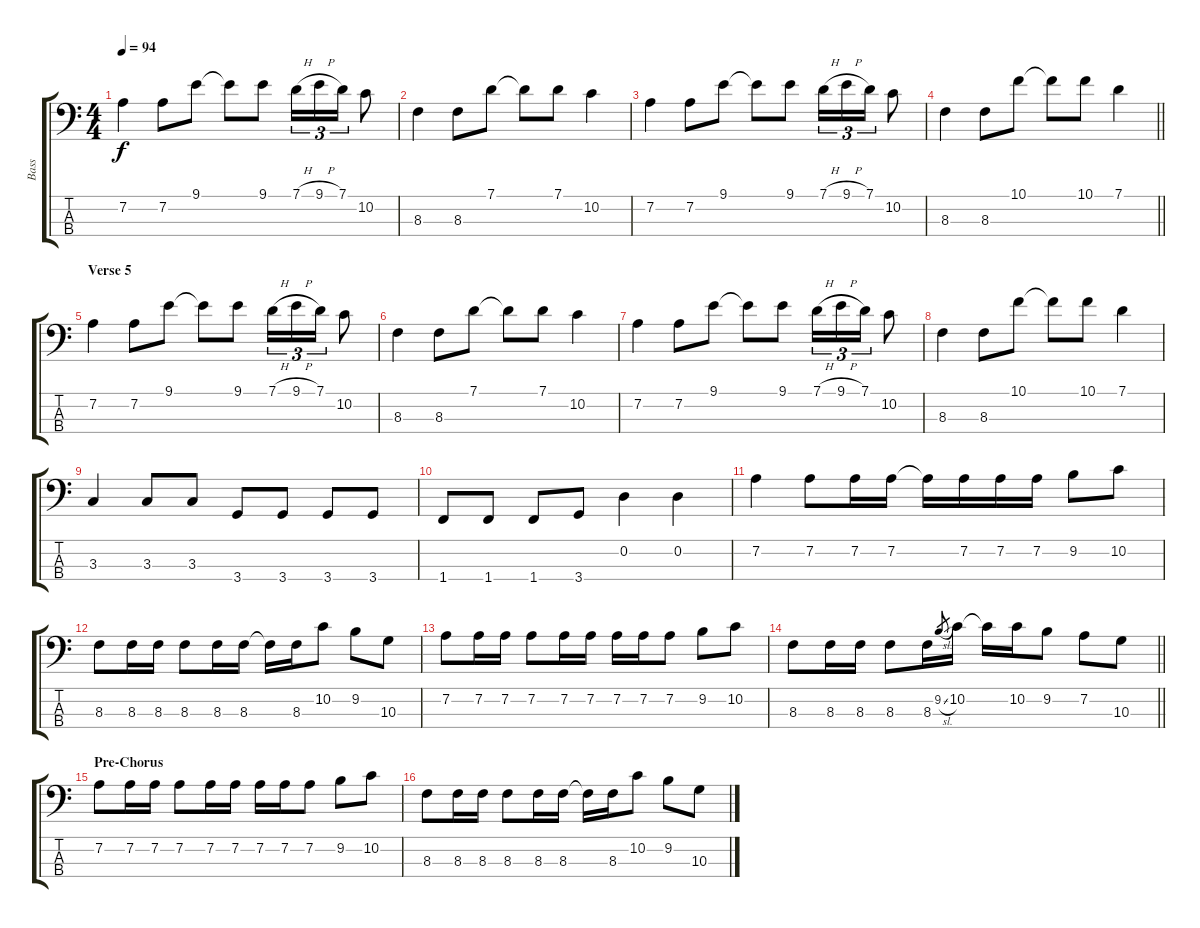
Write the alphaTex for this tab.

\track ("Bass" "Bass") {mute instrument electricbassfinger}
\staff {score tabs}
\tuning (G2 D2 A1 E1) {hide}
\ts (4 4)
\tempo 94
\clef f4
\ks c
7.2.4{dy f} 7.2.8 9.1.8 9.1{t}.8 9.1.8 7.1{h}.16{tu (3 2)} 9.1{h}.16{tu (3 2)} 7.1.16{tu (3 2)} 10.2.8 |
8.3.4 8.3.8 7.1.8 7.1{t}.8 7.1.8 10.2.4 |
7.2.4 7.2.8 9.1.8 9.1{t}.8 9.1.8 7.1{h}.16{tu (3 2)} 9.1{h}.16{tu (3 2)} 7.1.16{tu (3 2)} 10.2.8 |
\barLineRight lightlight
8.3.4 8.3.8 10.1.8 10.1{t}.8 10.1.8 7.1.4 |
\section ("" "Verse 5")
7.2.4 7.2.8 9.1.8 9.1{t}.8 9.1.8 7.1{h}.16{tu (3 2)} 9.1{h}.16{tu (3 2)} 7.1.16{tu (3 2)} 10.2.8 |
8.3.4 8.3.8 7.1.8 7.1{t}.8 7.1.8 10.2.4 |
7.2.4 7.2.8 9.1.8 9.1{t}.8 9.1.8 7.1{h}.16{tu (3 2)} 9.1{h}.16{tu (3 2)} 7.1.16{tu (3 2)} 10.2.8 |
8.3.4 8.3.8 10.1.8 10.1{t}.8 10.1.8 7.1.4 |
3.3.4 3.3.8 3.3.8 3.4.8 3.4.8 3.4.8 3.4.8 |
1.4.8 1.4.8 1.4.8 3.4.8 0.2.4 0.2.4 |
7.2.4 7.2.8 7.2.16 7.2.16 7.2{t}.16 7.2.16 7.2.16 7.2.16 9.2.8 10.2.8 |
8.3.8 8.3.16 8.3.16 8.3.8 8.3.16 8.3.16 8.3{t}.16 8.3.16 10.2.8 9.2.8 10.3.8 |
7.2.8 7.2.16 7.2.16 7.2.8 7.2.16 7.2.16 7.2.16 7.2.16 7.2.8 9.2.8 10.2.8 |
\barLineRight lightlight
8.3.8 8.3.16 8.3.16 8.3.8 8.3.16 9.2{sl}.8{gr} 10.2.16 10.2{t}.16 10.2.16 9.2.8 7.2.8 10.3.8 |
\section ("" "Pre-Chorus")
7.2.8 7.2.16 7.2.16 7.2.8 7.2.16 7.2.16 7.2.16 7.2.16 7.2.8 9.2.8 10.2.8 |
8.3.8 8.3.16 8.3.16 8.3.8 8.3.16 8.3.16 8.3{t}.16 8.3.16 10.2.8 9.2.8 10.3.8
